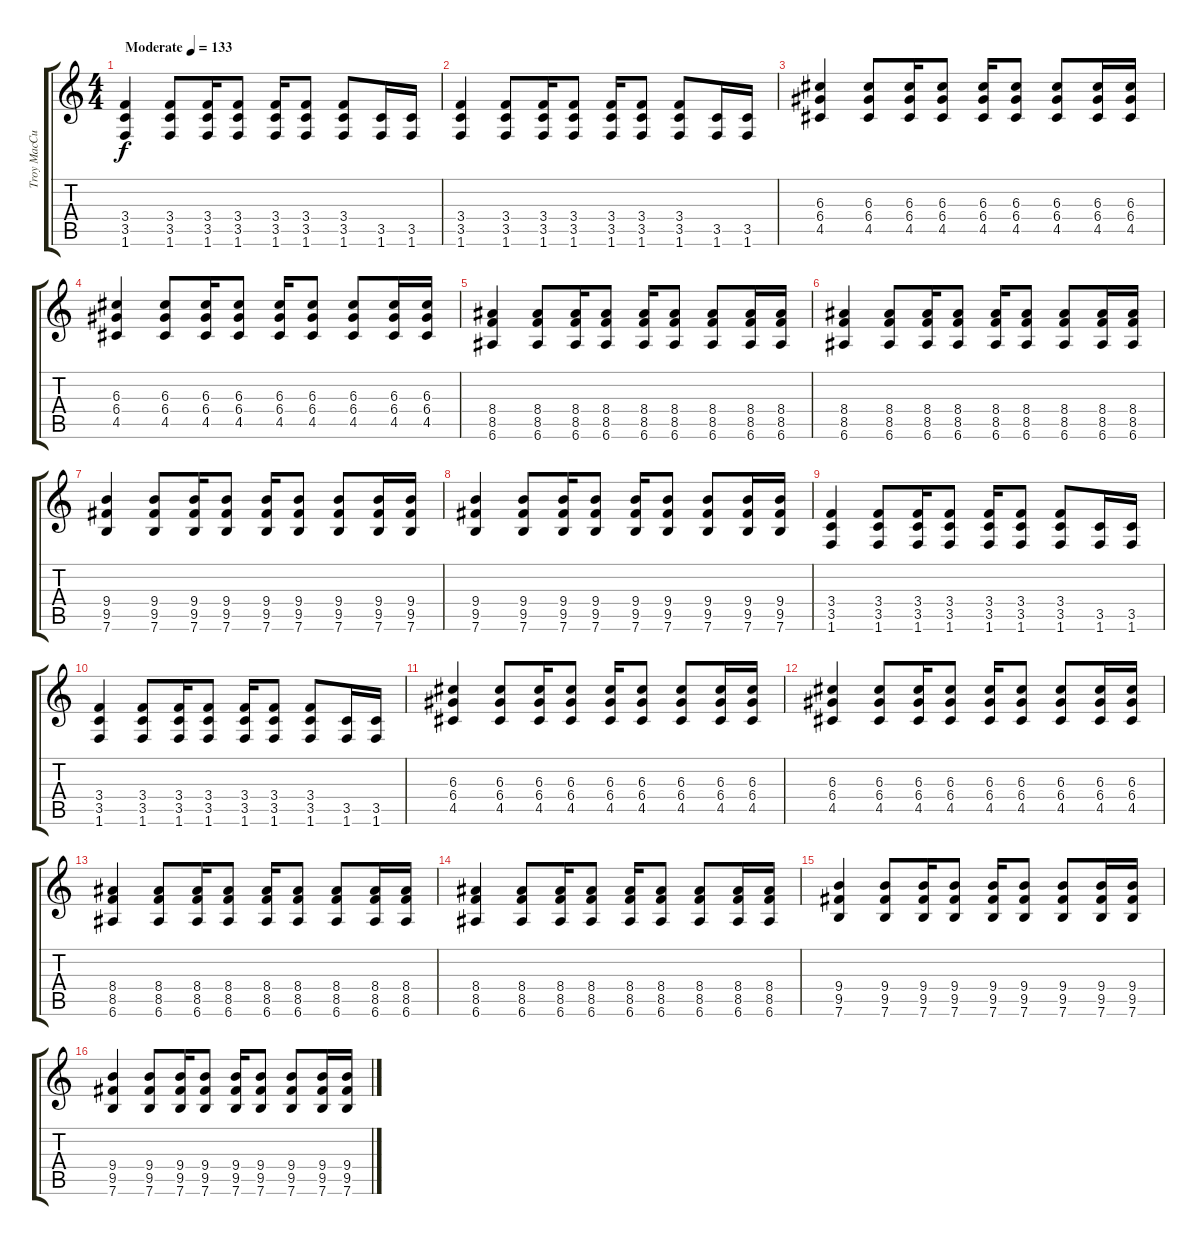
\track ("Troy MacCubbin" "Troy MacCu") {instrument distortionguitar}
\staff {score tabs}
\tuning (E4 B3 G3 D3 A2 E2) {hide}
\ts (4 4)
\tempo (133 "Moderate")
\clef g2
\ks c
(3.4 3.5 1.6).4{dy f instrument distortionguitar} (3.4 3.5 1.6).8 (3.4 3.5 1.6).16 (3.4 3.5 1.6).8 (3.4 3.5 1.6).16 (3.4 3.5 1.6).8 (3.4 3.5 1.6).8 (3.5 1.6).16 (3.5 1.6).16 |
(3.4 3.5 1.6).4 (3.4 3.5 1.6).8 (3.4 3.5 1.6).16 (3.4 3.5 1.6).8 (3.4 3.5 1.6).16 (3.4 3.5 1.6).8 (3.4 3.5 1.6).8 (3.5 1.6).16 (3.5 1.6).16 |
(6.3 6.4 4.5).4 (6.3 6.4 4.5).8 (6.3 6.4 4.5).16 (6.3 6.4 4.5).8 (6.3 6.4 4.5).16 (6.3 6.4 4.5).8 (6.3 6.4 4.5).8 (6.3 6.4 4.5).16 (6.3 6.4 4.5).16 |
(6.3 6.4 4.5).4 (6.3 6.4 4.5).8 (6.3 6.4 4.5).16 (6.3 6.4 4.5).8 (6.3 6.4 4.5).16 (6.3 6.4 4.5).8 (6.3 6.4 4.5).8 (6.3 6.4 4.5).16 (6.3 6.4 4.5).16 |
(8.4 8.5 6.6).4 (8.4 8.5 6.6).8 (8.4 8.5 6.6).16 (8.4 8.5 6.6).8 (8.4 8.5 6.6).16 (8.4 8.5 6.6).8 (8.4 8.5 6.6).8 (8.4 8.5 6.6).16 (8.4 8.5 6.6).16 |
(8.4 8.5 6.6).4 (8.4 8.5 6.6).8 (8.4 8.5 6.6).16 (8.4 8.5 6.6).8 (8.4 8.5 6.6).16 (8.4 8.5 6.6).8 (8.4 8.5 6.6).8 (8.4 8.5 6.6).16 (8.4 8.5 6.6).16 |
(9.4 9.5 7.6).4 (9.4 9.5 7.6).8 (9.4 9.5 7.6).16 (9.4 9.5 7.6).8 (9.4 9.5 7.6).16 (9.4 9.5 7.6).8 (9.4 9.5 7.6).8 (9.4 9.5 7.6).16 (9.4 9.5 7.6).16 |
(9.4 9.5 7.6).4 (9.4 9.5 7.6).8 (9.4 9.5 7.6).16 (9.4 9.5 7.6).8 (9.4 9.5 7.6).16 (9.4 9.5 7.6).8 (9.4 9.5 7.6).8 (9.4 9.5 7.6).16 (9.4 9.5 7.6).16 |
(3.4 3.5 1.6).4 (3.4 3.5 1.6).8 (3.4 3.5 1.6).16 (3.4 3.5 1.6).8 (3.4 3.5 1.6).16 (3.4 3.5 1.6).8 (3.4 3.5 1.6).8 (3.5 1.6).16 (3.5 1.6).16 |
(3.4 3.5 1.6).4 (3.4 3.5 1.6).8 (3.4 3.5 1.6).16 (3.4 3.5 1.6).8 (3.4 3.5 1.6).16 (3.4 3.5 1.6).8 (3.4 3.5 1.6).8 (3.5 1.6).16 (3.5 1.6).16 |
(6.3 6.4 4.5).4 (6.3 6.4 4.5).8 (6.3 6.4 4.5).16 (6.3 6.4 4.5).8 (6.3 6.4 4.5).16 (6.3 6.4 4.5).8 (6.3 6.4 4.5).8 (6.3 6.4 4.5).16 (6.3 6.4 4.5).16 |
(6.3 6.4 4.5).4 (6.3 6.4 4.5).8 (6.3 6.4 4.5).16 (6.3 6.4 4.5).8 (6.3 6.4 4.5).16 (6.3 6.4 4.5).8 (6.3 6.4 4.5).8 (6.3 6.4 4.5).16 (6.3 6.4 4.5).16 |
(8.4 8.5 6.6).4 (8.4 8.5 6.6).8 (8.4 8.5 6.6).16 (8.4 8.5 6.6).8 (8.4 8.5 6.6).16 (8.4 8.5 6.6).8 (8.4 8.5 6.6).8 (8.4 8.5 6.6).16 (8.4 8.5 6.6).16 |
(8.4 8.5 6.6).4 (8.4 8.5 6.6).8 (8.4 8.5 6.6).16 (8.4 8.5 6.6).8 (8.4 8.5 6.6).16 (8.4 8.5 6.6).8 (8.4 8.5 6.6).8 (8.4 8.5 6.6).16 (8.4 8.5 6.6).16 |
(9.4 9.5 7.6).4 (9.4 9.5 7.6).8 (9.4 9.5 7.6).16 (9.4 9.5 7.6).8 (9.4 9.5 7.6).16 (9.4 9.5 7.6).8 (9.4 9.5 7.6).8 (9.4 9.5 7.6).16 (9.4 9.5 7.6).16 |
(9.4 9.5 7.6).4 (9.4 9.5 7.6).8 (9.4 9.5 7.6).16 (9.4 9.5 7.6).8 (9.4 9.5 7.6).16 (9.4 9.5 7.6).8 (9.4 9.5 7.6).8 (9.4 9.5 7.6).16 (9.4 9.5 7.6).16
